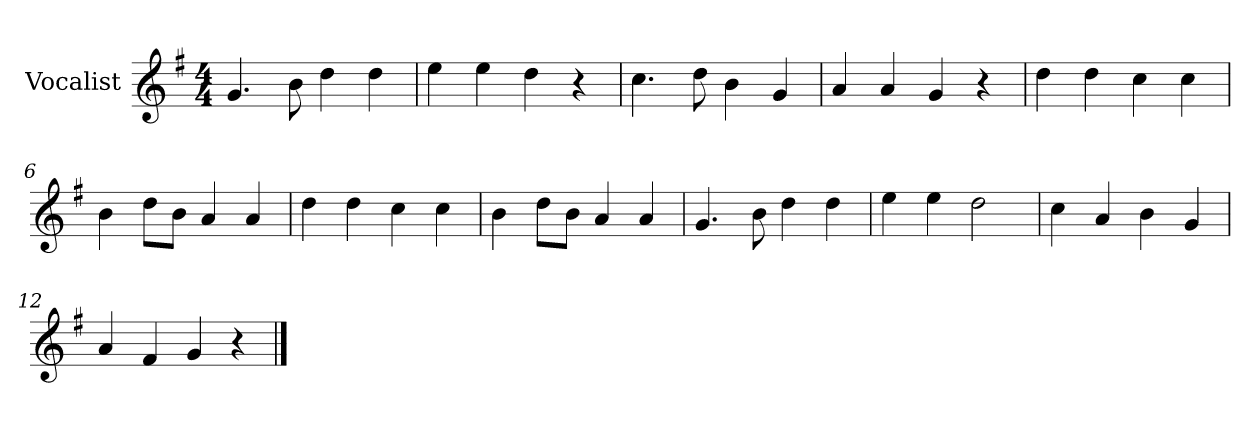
**kern
*part1
*staff1
*I"Vocalist
*k[f#]
*G:
*M4/4
=1
4.g
8b
4dd
4dd
=2
4ee
4ee
4dd
4r
=3
4.cc
8dd
4b
4g
=4
4a
4a
4g
4r
=5
4dd
4dd
4cc
4cc
=6
4b
8ddL
8bJ
4a
4a
=7
4dd
4dd
4cc
4cc
=8
4b
8ddL
8bJ
4a
4a
=9
4.g
8b
4dd
4dd
=10
4ee
4ee
2dd
=11
4cc
4a
4b
4g
=12
4a
4f#
4g
4r
==
*-
